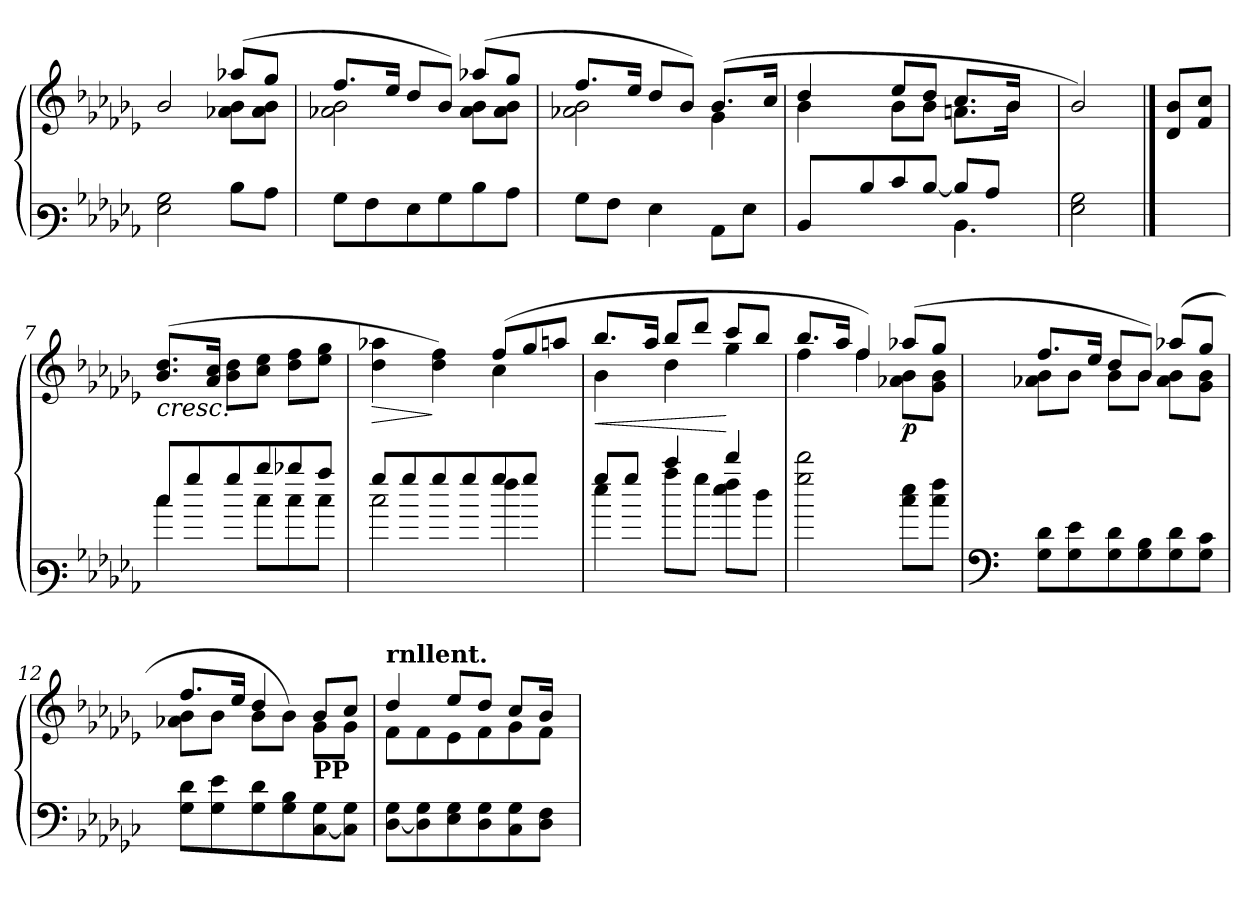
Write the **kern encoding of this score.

**kern	**kern	**dynam
*part1	*part1	*part1
*staff2	*staff1	*staff1/2
*clefF3	*clefG3	*
*k[b-e-a-d-g-c-]	*k[b-e-a-d-g-c-]	*
=1	=1	=1
*	*^	*
2G-\ 2B-\	(>2g-/	2ryy	.
8d-\L	(>8ff-X/L	8f-X\ 8g-\L	.
8c-\J	8ee-/J	8f-\ 8g-\J	.
=2	=2	=2	=2
8B-\L	8.dd-/L	2f-X\ 2g-\	.
8A-\	.	.	.
.	16cc-/Jk	.	.
8G-\	8b-/L	.	.
8B-\	8g-/J)	.	.
8d-\	(>8ff-X/L	8f-\ 8g-\L	.
8c-\J	8ee-/J	8f-\ 8g-\J	.
=3	=3	=3	=3
8B-\L	8.dd-/L	2f-X\ 2g-\	.
8A-\J	.	.	.
.	16cc-/Jk	.	.
4G-\	8b-/L	.	.
.	8g-/J)	.	.
8C-\L	(>8.g-/L	4e-\	.
8G-\J	.	.	.
.	16a-/Jk	.	.
=4	=4	=4	=4
*^	*	*	*
4D-/	8ryy	4b-/	4g-\	.
*v	*v	*	*	*
8d-/	8ryy	8ryy	.
8e-/	8cc-/L	8g-\L	.
[>8d-/J	8b-/J	8g-\J	.
*^	*	*	*
8d-/L]	4.D-\	8.a-/L	8.fn\L	.
8c-/J	.	.	.	.
.	.	16g-/Jk	16g-\Jk	.
8ryy	.	8ryy	8ryy	.
*v	*v	*	*	*
*	*v	*v	*
=5	=5	=5
2G-\ 2B-\	2g-/)	.
!!LO:LB:g=z
==6	==6	==6
4ryy	8B-/ 8g-/L	.
.	8d-/ 8a-/J	.
=7	=7	=7
*^	*	*
!	!	!	!LO:HP:b
8ee-/L	4ee-\	(>8.g-/ 8.b-/L	<
8bb-/	.	.	.
.	.	16f/ 16a-/Jk	.
8bb-/	8ryy	8g-\ 8b-\L	.
8ddd-/	8ee-\L	8a-\ 8cc-\J	.
8ddd-X/	8ee-\	8b-\ 8dd-\L	.
8ccc-/J	8ee-\J	8cc-\ 8ee-\J	.
=8	=8	=8	=8
*	*	*^	*
!	!	!	!	!LO:HP:b
8bb-/L	2ee-\	2ryy	4b-\ 4ff-X\	>
8bb-/	.	.	.	.
8bb-/	.	.	4b-\ 4dd-\)	]
8bb-/	.	.	.	.
8bb-/	4aa-\	(>8dd-/L	4a-\	.
8bb-/J	.	8ee-/	.	.
8ryy	8ryy	8ffn/J	8ryy	.
*v	*v	*	*	*
*	*v	*v	*
.	.	[
=9	=9	=9
*^	*^	*
!	!	!	!	!LO:HP:b
8bb-/L	4gg-\	8.gg-/L	4g-\	<
8bb-/J	.	.	.	.
.	.	16ff/Jk	.	.
4eee-/	8ccc-\L	8gg-/L	4b-\	.
.	8bb-\J	8bb-/J	.	.
4fff/	8gg-\ 8aa-\L	8aa-/L	4ee-\	[
.	8ff\J	8gg-/J	.	.
*v	*v	*	*	*
=10	=10	=10	=10
2bb-\ 2fff\	8.gg-/L	4dd-\	.
.	16ff/Jk	.	.
.	4dd-/)	4dd-\	.
!	!	!	!LO:DY:b
8ee-\ 8gg-\L	(>8ff-X/L	8f-X\ 8g-\L	p
8ee-\ 8aa-\J	8ee-/J	8e-\ 8g-\J	.
!!LO:LB:g=z	!!
=11	=11	=11	=11
*clefF4	*	*	*
8G-\ 8d-\L	8.dd-/L	8f-X\ 8g-\L	.
8G-\ 8e-\	.	8g-\J	.
.	16cc-/Jk	.	.
8G-\ 8d-\	8b-/L	8g-\L	.
8G-\ 8B-\	8g-/J)	8g-\J	.
8G-\ 8d-\	(>8ff-X/L	8f-\ 8g-\L	.
8G-\ 8c-\J	8ee-/J	8e-\ 8g-\J	.
=12	=12	=12	=12
8G-\ 8d-\L	8.dd-/L	8f-X\ 8g-\L	.
8G-\ 8e-\	.	8g-\J	.
.	16cc-/Jk	.	.
8G-\ 8d-\	4b-/	8g-\L	.
8G-\ 8B-\	.	8g-\J)	.
!	!LO:TX:b:B:t=PP	!	!
[<8C-\ 8G-\	8g-/L	8e-\L	.
8C-\] 8G-\J	8a-/J	8e-\J	.
=13	=13	=13	=13
!	!LO:TX:a:B:t=rnllent.	!	!
[<8D-\ 8G-\L	4b-/	8d-\L	.
8D-\] 8G-\	.	8d-\	.
8E-\ 8G-\	8cc-/L	8c-\	.
8D-\ 8G-\	8b-/J	8d-\	.
8C-\ 8G-\	8a-/L	8e-\	.
8D-\ 8F\J	16g-/Jk	8d-\J	.
.	16ryy	.	.
*	*v	*v	*
=	=	=
*-	*-	*-
